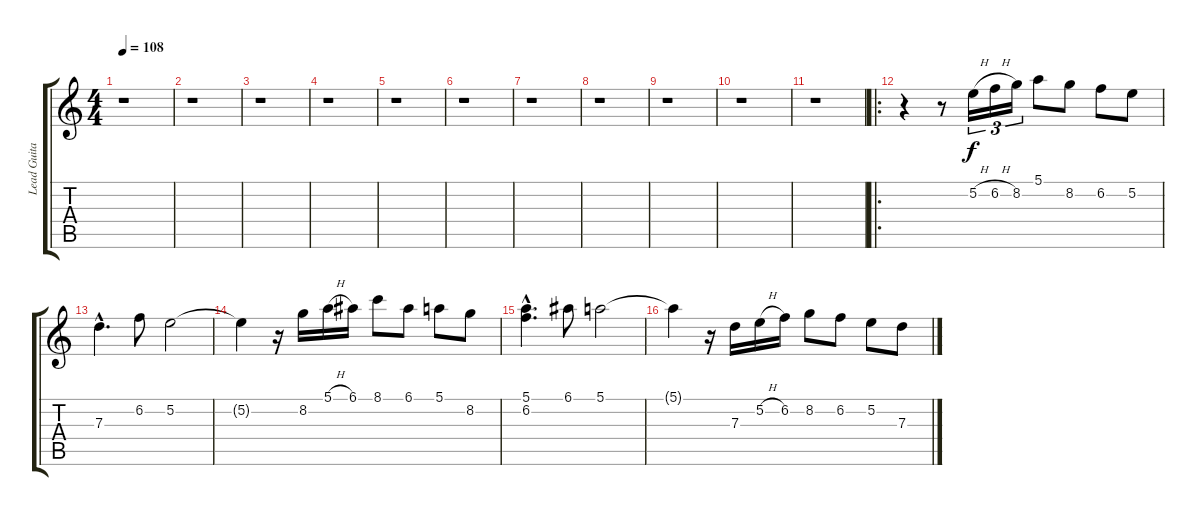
\track ("Lead Guitar 1" "Lead Guita") {instrument distortionguitar}
\staff {score tabs}
\tuning (E4 B3 G3 D3 A2 E2) {hide}
\ts (4 4)
\tempo 108
\clef g2
\ks c
r.1{dy f} |
r.1 |
r.1 |
r.1 |
r.1 |
r.1 |
r.1 |
r.1 |
r.1 |
r.1 |
r.1 |
\ro
r.4 r.8 5.2{h}.16{tu (3 2)} 6.2{h}.16{tu (3 2)} 8.2.16{tu (3 2)} 5.1.8 8.2.8 6.2.8 5.2.8 |
7.3{hac}.4{d} 6.2.8 5.2.2 |
5.2{t}.4 r.16 8.2.16 5.1{h}.16 6.1.16 8.1.8 6.1.8 5.1.8 8.2.8 |
(5.1{hac} 6.2{hac}).4{d} 6.1.8 5.1.2 |
5.1{t}.4 r.16 7.3.16 5.2{h}.16 6.2.16 8.2.8 6.2.8 5.2.8 7.3.8
